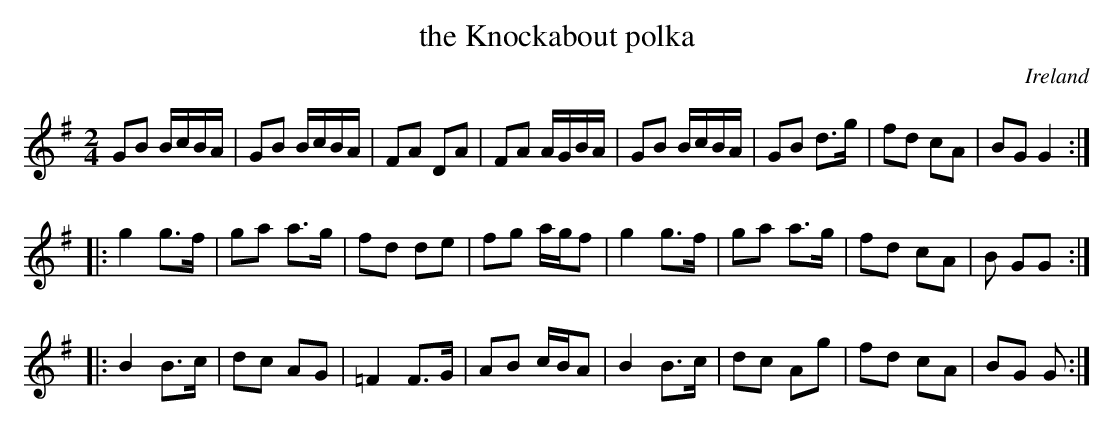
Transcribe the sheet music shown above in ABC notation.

X:1
T:the Knockabout polka
O:Ireland
M:2/4
K:G
G2B2 BcBA | G2B2 BcBA | F2A2 D2A2 | F2A2 AGBA|\
G2B2 BcBA | G2B2 d3g  | f2d2 c2A2 | B2G2 G4 :|
|:g4 g3f | g2a2 a3g  | f2d2 d2e2 | f2g2 agf2 |\
  g4 g3f | g2a2 a3g  | f2d2 c2A2 | B2 G2G2 :|
|:B4 B3c | d2c2 A2G2 | =F4 F3G | A2B2 cBA2 |\
  B4 B3c | d2c2 A2g2 | f2d2 c2A2 | B2G2 G2 :|
